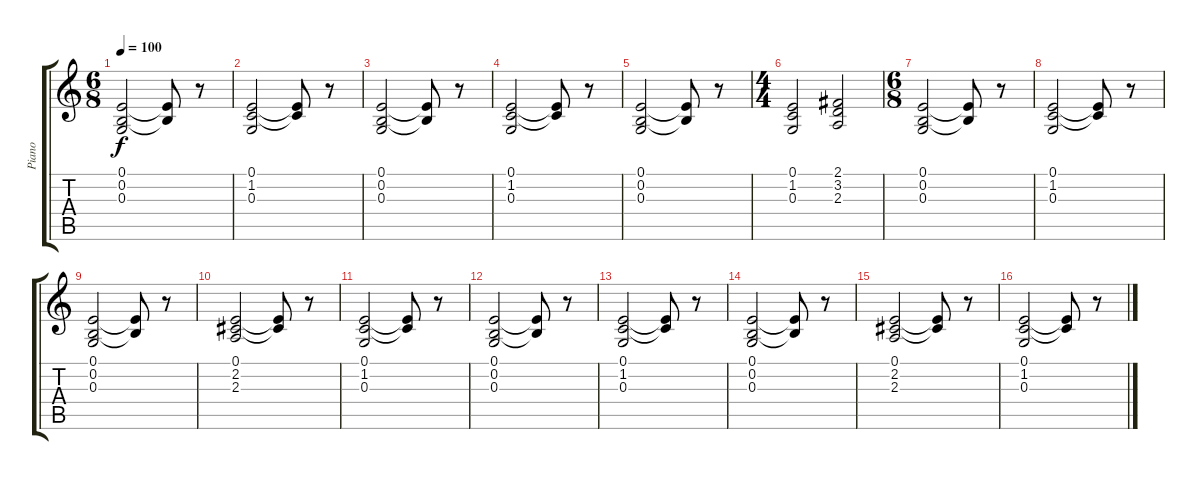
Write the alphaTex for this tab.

\track ("Piano" "Piano") {instrument electricpiano1}
\staff {score tabs}
\tuning (E4 B3 G3 D3 A2 E2) {hide}
\ts (6 8)
\tempo 100
\clef g2
\ks c
(0.1 0.2 0.3).2{dy f} (0.1{t} 0.2{t}).8 r.8 |
(0.1 1.2 0.3).2 (0.1{t} 1.2{t}).8 r.8 |
(0.1 0.2 0.3).2 (0.1{t} 0.2{t}).8 r.8 |
(0.1 1.2 0.3).2 (0.1{t} 1.2{t}).8 r.8 |
(0.1 0.2 0.3).2 (0.1{t} 0.2{t}).8 r.8 |
\ts (4 4)
(0.1 1.2 0.3).2 (2.1 3.2 2.3).2 |
\ts (6 8)
(0.1 0.2 0.3).2 (0.1{t} 0.2{t}).8 r.8 |
(0.1 1.2 0.3).2 (0.1{t} 1.2{t}).8 r.8 |
(0.1 0.2 0.3).2 (0.1{t} 0.2{t}).8 r.8 |
(0.1 2.2 2.3).2 (0.1{t} 2.2{t}).8 r.8 |
(0.1 1.2 0.3).2 (0.1{t} 1.2{t}).8 r.8 |
(0.1 0.2 0.3).2 (0.1{t} 0.2{t}).8 r.8 |
(0.1 1.2 0.3).2 (0.1{t} 1.2{t}).8 r.8 |
(0.1 0.2 0.3).2 (0.1{t} 0.2{t}).8 r.8 |
(0.1 2.2 2.3).2 (0.1{t} 2.2{t}).8 r.8 |
(0.1 1.2 0.3).2 (0.1{t} 1.2{t}).8 r.8
